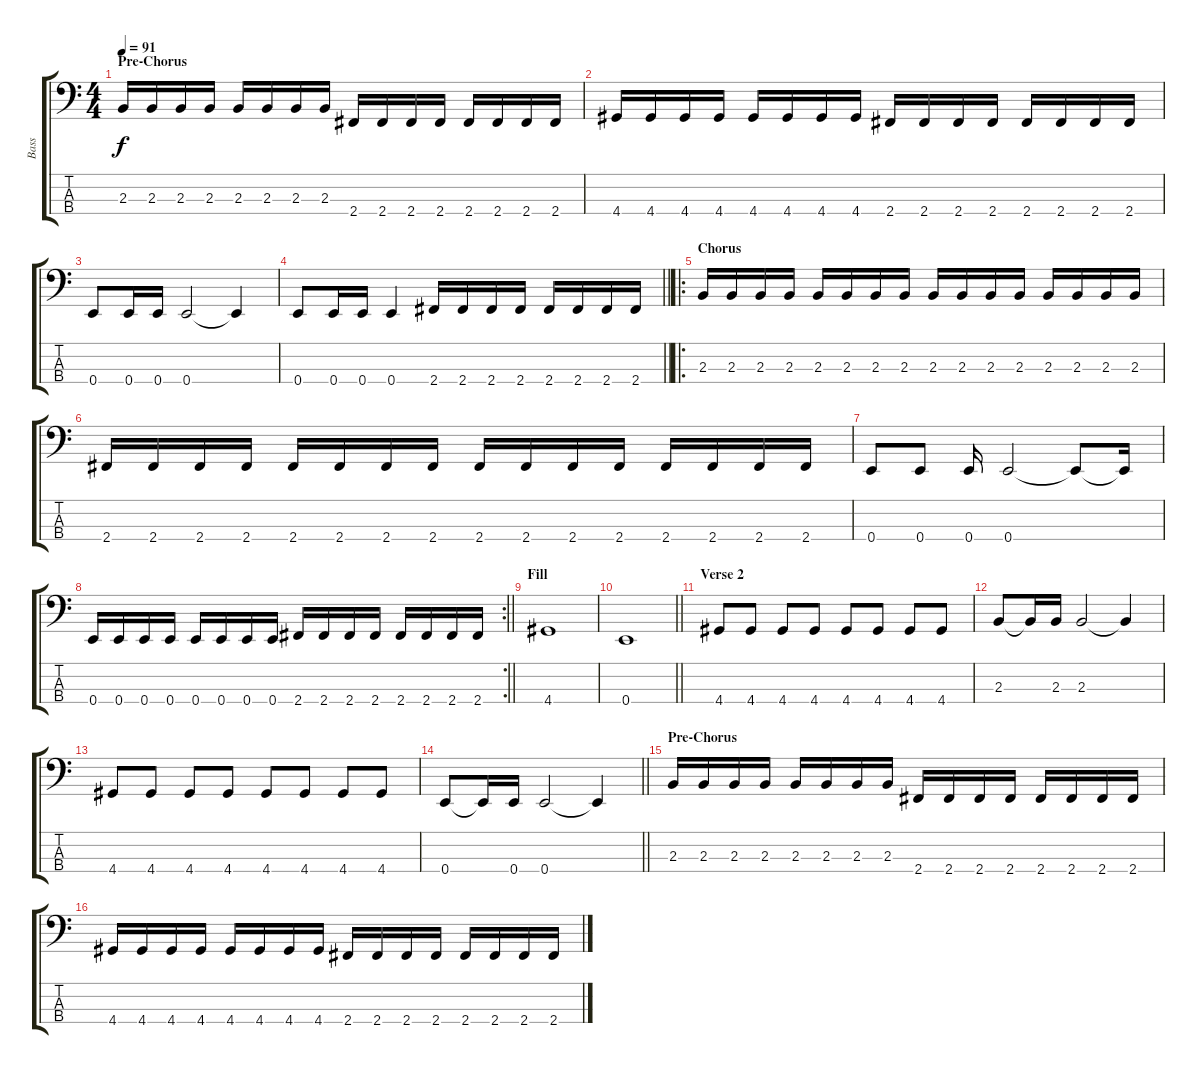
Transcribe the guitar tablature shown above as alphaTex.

\track ("Bass" "Bass") {instrument electricbasspick}
\staff {score tabs}
\tuning (G2 D2 A1 E1) {hide}
\ts (4 4)
\section ("" "Pre-Chorus")
\tempo 91
\clef f4
\ks c
2.3.16{dy f} 2.3.16 2.3.16 2.3.16 2.3.16 2.3.16 2.3.16 2.3.16 2.4.16 2.4.16 2.4.16 2.4.16 2.4.16 2.4.16 2.4.16 2.4.16 |
4.4.16 4.4.16 4.4.16 4.4.16 4.4.16 4.4.16 4.4.16 4.4.16 2.4.16 2.4.16 2.4.16 2.4.16 2.4.16 2.4.16 2.4.16 2.4.16 |
0.4.8 0.4.16 0.4.16 0.4.2 0.4{t}.4 |
\barLineRight lightlight
0.4.8 0.4.16 0.4.16 0.4.4 2.4.16 2.4.16 2.4.16 2.4.16 2.4.16 2.4.16 2.4.16 2.4.16 |
\ro
\section ("" "Chorus")
2.3.16 2.3.16 2.3.16 2.3.16 2.3.16 2.3.16 2.3.16 2.3.16 2.3.16 2.3.16 2.3.16 2.3.16 2.3.16 2.3.16 2.3.16 2.3.16 |
2.4.16 2.4.16 2.4.16 2.4.16 2.4.16 2.4.16 2.4.16 2.4.16 2.4.16 2.4.16 2.4.16 2.4.16 2.4.16 2.4.16 2.4.16 2.4.16 |
0.4.8 0.4.8 0.4.16 0.4.2 0.4{t}.8 0.4{t}.16 |
\rc 2
\barLineRight lightlight
0.4.16 0.4.16 0.4.16 0.4.16 0.4.16 0.4.16 0.4.16 0.4.16 2.4.16 2.4.16 2.4.16 2.4.16 2.4.16 2.4.16 2.4.16 2.4.16 |
\section ("" "Fill")
4.4.1 |
\barLineRight lightlight
0.4.1 |
\section ("" "Verse 2")
4.4.8 4.4.8 4.4.8 4.4.8 4.4.8 4.4.8 4.4.8 4.4.8 |
2.3.8 2.3{t}.16 2.3.16 2.3.2 2.3{t}.4 |
4.4.8 4.4.8 4.4.8 4.4.8 4.4.8 4.4.8 4.4.8 4.4.8 |
\barLineRight lightlight
0.4.8 0.4{t}.16 0.4.16 0.4.2 0.4{t}.4 |
\section ("" "Pre-Chorus")
2.3.16 2.3.16 2.3.16 2.3.16 2.3.16 2.3.16 2.3.16 2.3.16 2.4.16 2.4.16 2.4.16 2.4.16 2.4.16 2.4.16 2.4.16 2.4.16 |
4.4.16 4.4.16 4.4.16 4.4.16 4.4.16 4.4.16 4.4.16 4.4.16 2.4.16 2.4.16 2.4.16 2.4.16 2.4.16 2.4.16 2.4.16 2.4.16
